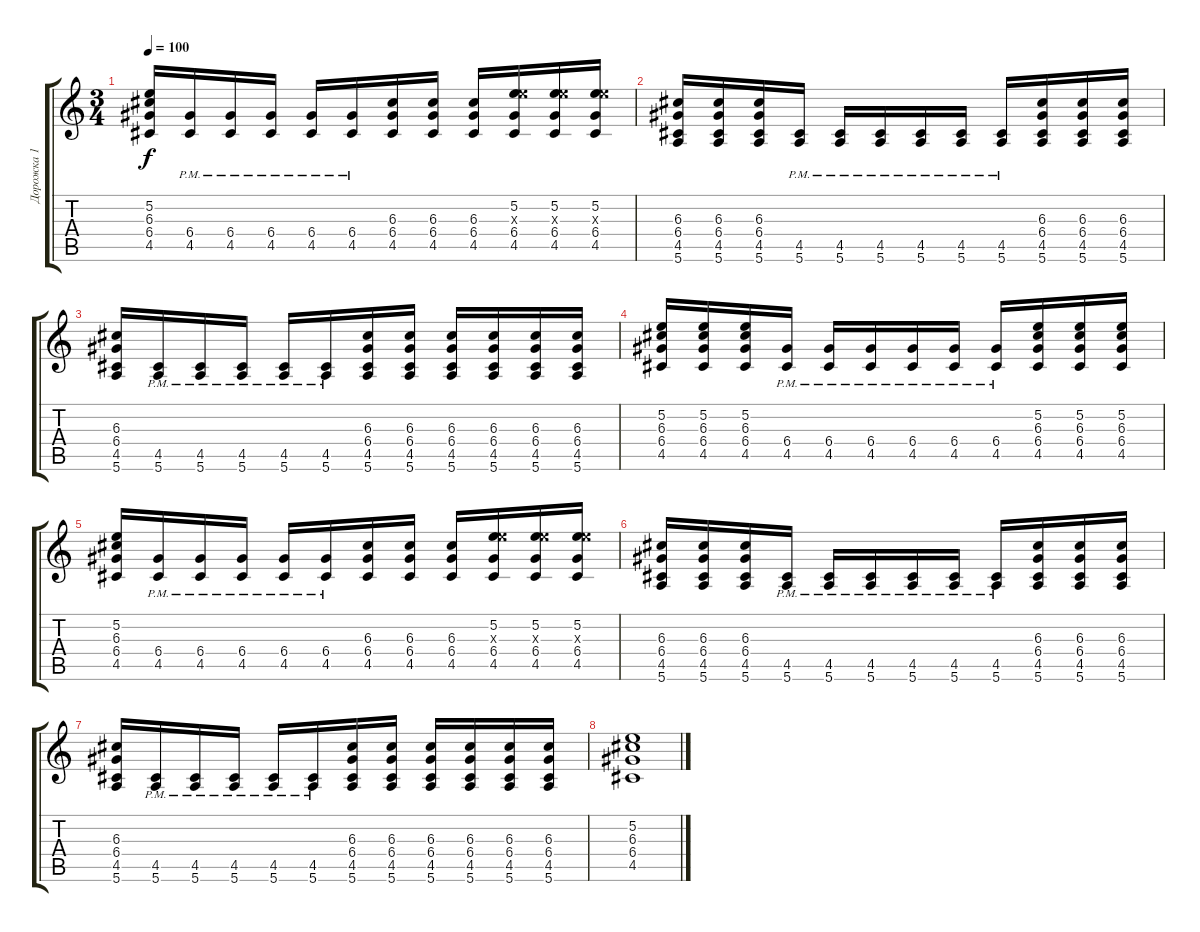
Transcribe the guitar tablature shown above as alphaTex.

\track ("Дорожка 1" "Дорожка 1") {instrument distortionguitar}
\staff {score tabs}
\tuning (E4 B3 G3 D3 A2 E2) {hide}
\ts (3 4)
\tempo 100
\clef g2
\ks c
(5.2 6.3 6.4 4.5).16{dy f} (6.4{pm} 4.5{pm}).16 (6.4{pm} 4.5{pm}).16 (6.4{pm} 4.5{pm}).16 (6.4{pm} 4.5{pm}).16 (6.4{pm} 4.5{pm}).16 (6.3 6.4 4.5).16 (6.3 6.4 4.5).16 (6.3 6.4 4.5).16 (5.2 9.3{x} 6.4 4.5).16 (5.2 9.3{x} 6.4 4.5).16 (5.2 9.3{x} 6.4 4.5).16 |
(6.3 6.4 4.5 5.6).16 (6.3 6.4 4.5 5.6).16 (6.3 6.4 4.5 5.6).16 (4.5{pm} 5.6{pm}).16 (4.5{pm} 5.6{pm}).16 (4.5{pm} 5.6{pm}).16 (4.5{pm} 5.6{pm}).16 (4.5{pm} 5.6{pm}).16 (4.5{pm} 5.6{pm}).16 (6.3 6.4 4.5 5.6).16 (6.3 6.4 4.5 5.6).16 (6.3 6.4 4.5 5.6).16 |
(6.3 6.4 4.5 5.6).16 (4.5{pm} 5.6{pm}).16 (4.5{pm} 5.6{pm}).16 (4.5{pm} 5.6{pm}).16 (4.5{pm} 5.6{pm}).16 (4.5{pm} 5.6{pm}).16 (6.3 6.4 4.5 5.6).16 (6.3 6.4 4.5 5.6).16 (6.3 6.4 4.5 5.6).16 (6.3 6.4 4.5 5.6).16 (6.3 6.4 4.5 5.6).16 (6.3 6.4 4.5 5.6).16 |
(5.2 6.3 6.4 4.5).16 (5.2 6.3 6.4 4.5).16 (5.2 6.3 6.4 4.5).16 (6.4{pm} 4.5{pm}).16 (6.4{pm} 4.5{pm}).16 (6.4{pm} 4.5{pm}).16 (6.4{pm} 4.5{pm}).16 (6.4{pm} 4.5{pm}).16 (6.4{pm} 4.5{pm}).16 (5.2 6.3 6.4 4.5).16 (5.2 6.3 6.4 4.5).16 (5.2 6.3 6.4 4.5).16 |
(5.2 6.3 6.4 4.5).16 (6.4{pm} 4.5{pm}).16 (6.4{pm} 4.5{pm}).16 (6.4{pm} 4.5{pm}).16 (6.4{pm} 4.5{pm}).16 (6.4{pm} 4.5{pm}).16 (6.3 6.4 4.5).16 (6.3 6.4 4.5).16 (6.3 6.4 4.5).16 (5.2 9.3{x} 6.4 4.5).16 (5.2 9.3{x} 6.4 4.5).16 (5.2 9.3{x} 6.4 4.5).16 |
(6.3 6.4 4.5 5.6).16 (6.3 6.4 4.5 5.6).16 (6.3 6.4 4.5 5.6).16 (4.5{pm} 5.6{pm}).16 (4.5{pm} 5.6{pm}).16 (4.5{pm} 5.6{pm}).16 (4.5{pm} 5.6{pm}).16 (4.5{pm} 5.6{pm}).16 (4.5{pm} 5.6{pm}).16 (6.3 6.4 4.5 5.6).16 (6.3 6.4 4.5 5.6).16 (6.3 6.4 4.5 5.6).16 |
(6.3 6.4 4.5 5.6).16 (4.5{pm} 5.6{pm}).16 (4.5{pm} 5.6{pm}).16 (4.5{pm} 5.6{pm}).16 (4.5{pm} 5.6{pm}).16 (4.5{pm} 5.6{pm}).16 (6.3 6.4 4.5 5.6).16 (6.3 6.4 4.5 5.6).16 (6.3 6.4 4.5 5.6).16 (6.3 6.4 4.5 5.6).16 (6.3 6.4 4.5 5.6).16 (6.3 6.4 4.5 5.6).16 |
(5.2 6.3 6.4 4.5).1
